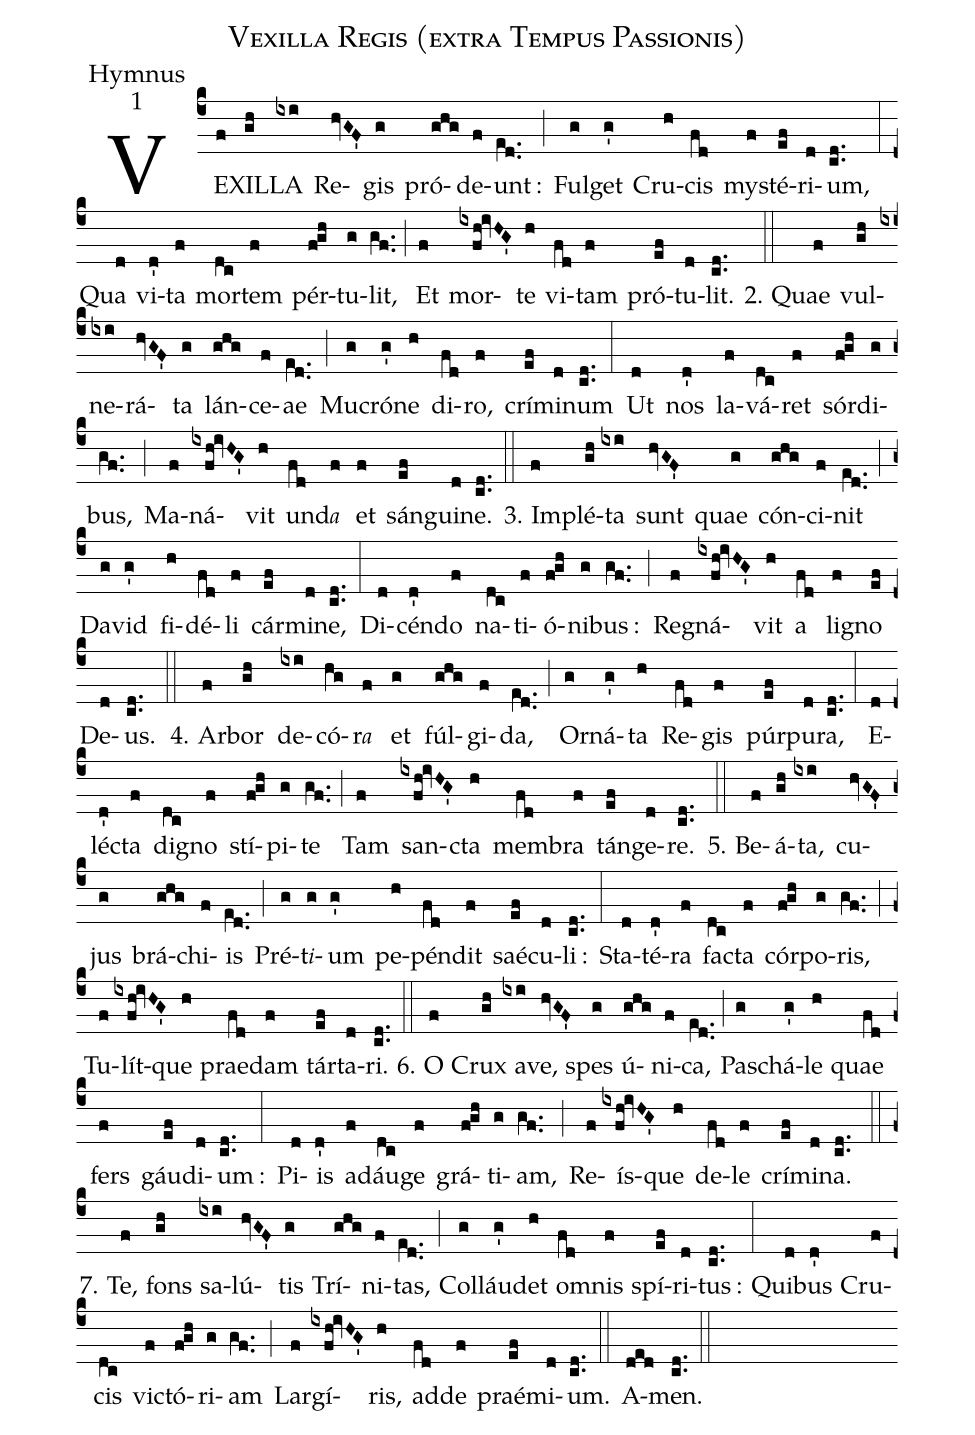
name:Vexilla Regis (extra Tempus Passionis);
office-part:Hymnus;
mode:1;
%%
(c4) VE(f)XIL(gh)LA(ixi) Re(hvGF')gis(g) pró(ghg)de(f)unt :(e[ll:1]d..) (;) Ful(g)get(g') Cru(h)cis(fd) my(f)sté(ef)ri(d)um,(cd..) (:) Qua(d) vi(d')ta(f) mor(dc)tem(f) pér(fgh)tu(g)lit,(gf..) (;) Et(f) mor(ixfh!ivHG')te(h) vi(fd)tam(f) pró(ef)tu(d)lit.(cd..) (::)
2. Quae(f) vul(gh)ne(ixi)rá(hvGF')ta(g) lán(ghg)ce(f)ae(e[ll:1]d..) (;) Mu(g)cró(g')ne(h) di(fd)ro,(f) crí(ef)mi(d)num(cd..) (:) Ut(d) nos(d') la(f)vá(dc)ret(f) sór(fgh)di(g)bus,(gf..) (;) Ma(f)ná(ixfh!ivHG')vit(h) un(fd)d{<e>a</e>}(f) et(f) sán(ef)gui(d)ne.(cd..) (::)
3. Im(f)plé(gh)ta(ixi) sunt(hvGF') quae(g) cón(ghg)ci(f)nit(e[ll:1]d..) (;) Da(g)vid(g') fi(h)dé(fd)li(f) cár(ef)mi(d)ne,(cd..) (:) Di(d)cén(d')do(f) na(dc)ti(f)ó(fgh)ni(g)bus :(gf..) (;) Re(f)gná(ixfh!ivHG')vit(h) a(fd) li(f)gno(ef) De(d)us.(cd..) (::)
4. Ar(f)bor(gh) de(ixi)có(hg)r{<e>a</e>}(f) et(g) fúl(ghg)gi(f)da,(e[ll:1]d..) (;) Or(g)ná(g')ta(h) Re(fd)gis(f) púr(ef)pu(d)ra,(cd..) (:) E(d)lé(d')cta(f) di(dc)gno(f) stí(fgh)pi(g)te(gf..) (;) Tam(f) san(ixfh!ivHG')cta(h) mem(fd)bra(f) tán(ef)ge(d)re.(cd..) (::)
5. Be(f)á(gh)ta,(ixi) cu(hvGF')jus(g) brá(ghg)chi(f)is(e[ll:1]d..) (;) Pré(g)t{<e>i</e>}(g)um(g') pe(h)pén(fd)dit(f) saé(ef)cu(d)li :(cd..) (:) Sta(d)té(d')ra(f) fa(dc)cta(f) cór(fgh)po(g)ris,(gf..) (;) Tu(f)lít(ixfh!ivHG')que(h) prae(fd)dam(f) tár(ef)ta(d)ri.(cd..) (::)
6. O(f) Crux(gh) a(ixi)ve,(hvGF') spes(g) ú(ghg)ni(f)ca,(e[ll:1]d..) (;) Pa(g)schá(g')le(h) quae(fd) fers(f) gáu(ef)di(d)um :(cd..) (:) Pi(d)is(d') a(f)dáu(dc)ge(f) grá(fgh)ti(g)am,(gf..) (;) Re(f)ís(ixfh!ivHG')que(h) de(fd)le(f) crí(ef)mi(d)na.(cd..) (::)
7. Te,(f) fons(gh) sa(ixi)lú(hvGF')tis(g) Trí(ghg)ni(f)tas,(e[ll:1]d..) (;) Col(g)láu(g')det(h) o(fd)mnis(f) spí(ef)ri(d)tus :(cd..) (:) Qui(d)bus(d') Cru(f)cis(dc) vi(f)ctó(fgh)ri(g)am(gf..) (;) Lar(f)gí(ixfh!ivHG')ris,(h) ad(fd)de(f) praé(ef)mi(d)um.(cd..) (::)
A(ded)men.(cd..) (::)
